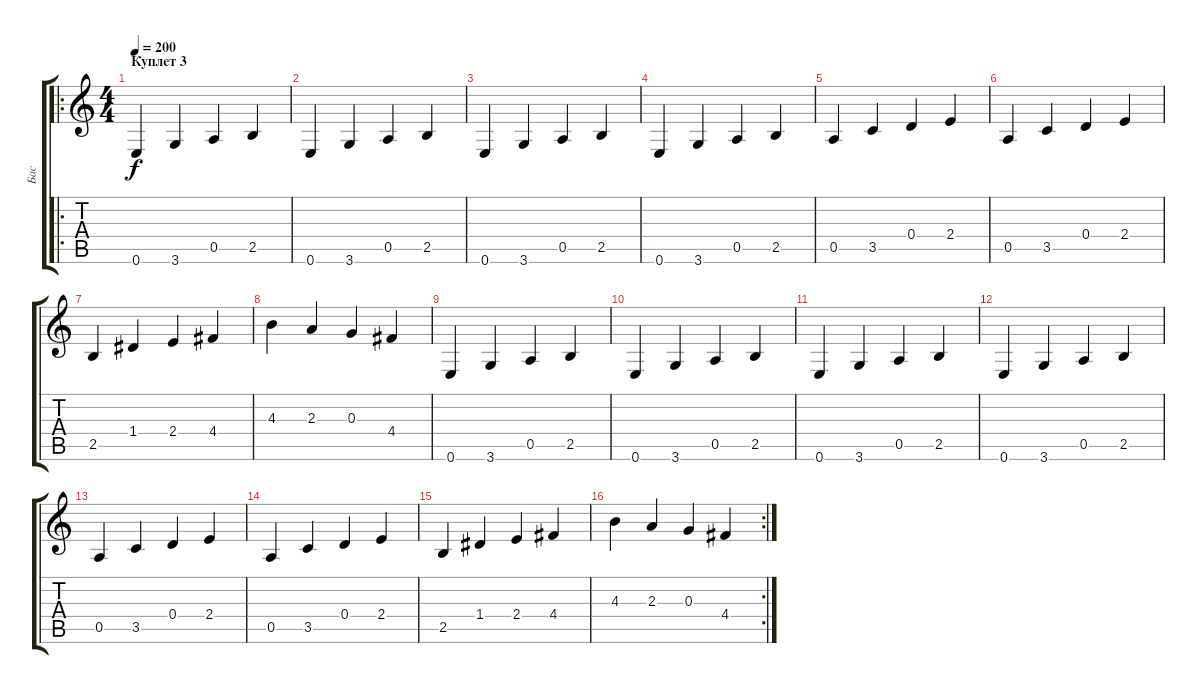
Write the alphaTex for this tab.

\track ("Бас" "Бас") {instrument electricbasspick}
\staff {score tabs}
\tuning (E4 B3 G3 D3 A2 E2) {hide}
\ro
\ts (4 4)
\section ("" "Куплет 3")
\tempo 200
\clef g2
\ks c
0.6.4{dy f} 3.6.4 0.5.4 2.5.4 |
0.6.4 3.6.4 0.5.4 2.5.4 |
0.6.4 3.6.4 0.5.4 2.5.4 |
0.6.4 3.6.4 0.5.4 2.5.4 |
0.5.4 3.5.4 0.4.4 2.4.4 |
0.5.4 3.5.4 0.4.4 2.4.4 |
2.5.4 1.4.4 2.4.4 4.4.4 |
4.3.4 2.3.4 0.3.4 4.4.4 |
0.6.4 3.6.4 0.5.4 2.5.4 |
0.6.4 3.6.4 0.5.4 2.5.4 |
0.6.4 3.6.4 0.5.4 2.5.4 |
0.6.4 3.6.4 0.5.4 2.5.4 |
0.5.4 3.5.4 0.4.4 2.4.4 |
0.5.4 3.5.4 0.4.4 2.4.4 |
2.5.4 1.4.4 2.4.4 4.4.4 |
\rc 2
4.3.4 2.3.4 0.3.4 4.4.4
